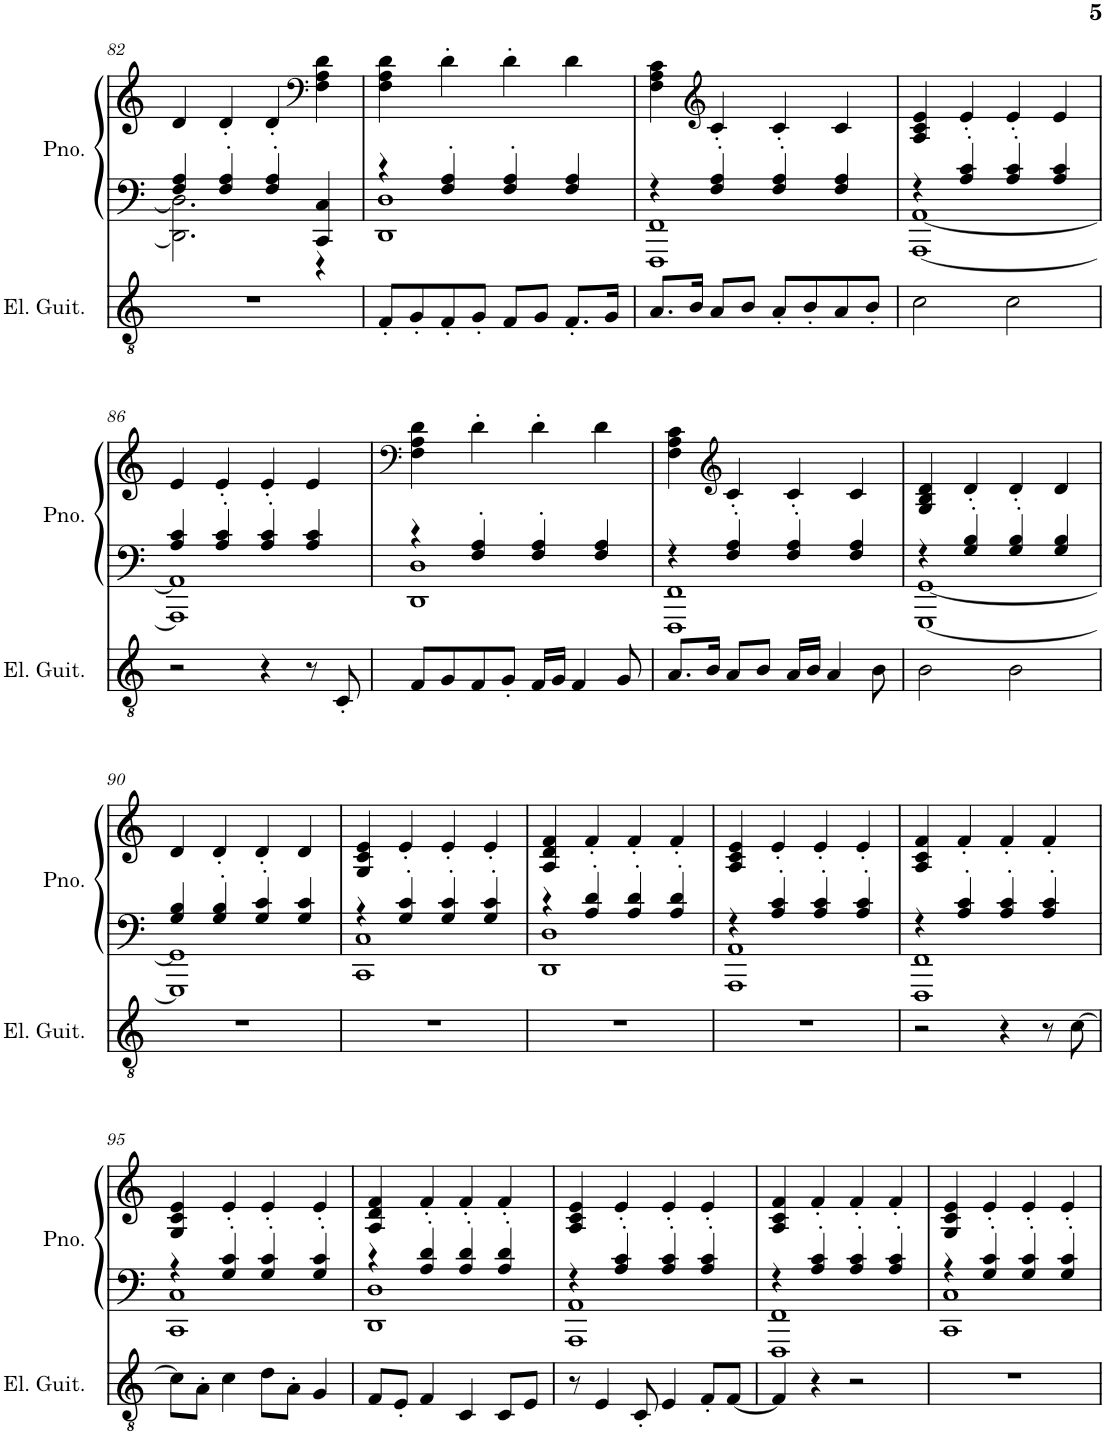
**kern	**kern	**kern	**kern	**kern	**kern	**kern	**kern
*part7	*part6	*part5	*part4	*part3	*part2	*part1	*part1
*staff8	*staff7	*staff6	*staff5	*staff4	*staff3	*staff2	*staff1
*I"Piano	*I"Pad Synthesizer	*I"Pardessus de viole	*I"Electric Guitar	*I"Winds	*I"Fretless Electric Bass	*I"Piano, Stay	*
*I'Pno.	*I'Synth.	*I'Pds. v.	*I'El. Guit.	*I'Wi.	*I'Frtl. El. B.	*I'Pno.	*
!!LO:PB:g=z
*clefF4	*clefF4	*clefG2	*clefGv2	*clefF4	*clefF4	*clefF4	*clefG2
*	*	*	*	*	*Trd7c12	*	*
*k[]	*k[]	*k[]	*k[]	*k[]	*k[]	*k[]	*k[]
*M4/4	*M4/4	*M4/4	*M4/4	*M4/4	*M4/4	*M4/4	*M4/4
=82	=82	=82	=82	=82	=82	=82	=82
*	*	*	*	*	*	*^	*
1r	1r	2.DDD] 2.DD]	1r	1r	2.DD]	4F/ 4A/	2.DD\] 2.D\]	4d/
.	.	.	.	.	.	4F/' 4A/'	.	4d'/
.	.	.	.	.	.	4F/' 4A/'	.	4d'/
*	*	*	*	*	*	*	*	*clefF4
.	.	4CCC 4CC	.	.	4r	4CC/ 4C/	4r	4F\ 4A\ 4d\
=83	=83	=83	=83	=83	=83	=83	=83	=83
8F'\L	1r	1DDD 1DD	8F'/L	8A\L	1DD	4r	1DD 1D	4F\ 4A\ 4d\
8G'\J	.	.	8G'/	8B\J	.	.	.	.
8F'\L	.	.	8F'/	8A\L	.	4F/' 4A/'	.	4d'\
8G'\J	.	.	8G'/J	8B\J	.	.	.	.
8F\L	.	.	8F/L	8A\L	.	4F/' 4A/'	.	4d'\
8G\J	.	.	8G/J	8B\J	.	.	.	.
8.F'\L	.	.	8.F'/L	8.A\L	.	4F/ 4A/	.	4d\
16G\Jk	.	.	16G/Jk	16B\Jk	.	.	.	.
=84	=84	=84	=84	=84	=84	=84	=84	=84
*	*	*	*	*clefG2	*	*	*	*
8.A\L	1r	1FFF 1FF	8.A/L	8.c/L	1FF	4r	1FFF 1FF	4F\ 4A\ 4c\
16B\Jk	.	.	16B/Jk	16d/Jk	.	.	.	.
*	*	*	*	*	*	*	*	*clefG2
8A\L	.	.	8A/L	8c/L	.	4F/' 4A/'	.	4c'/
8B\J	.	.	8B/J	8d/J	.	.	.	.
8A'\L	.	.	8A'/L	8c/L	.	4F/' 4A/'	.	4c'/
8B'\J	.	.	8B'/	8d/J	.	.	.	.
8A\L	.	.	8A/	8c/L	.	4F/ 4A/	.	4c/
8B'\J	.	.	8B'/J	8d/J	.	.	.	.
=85	=85	=85	=85	=85	=85	=85	=85	=85
2c	1r	[1AAA [1AA	2c\	2e	[1AA	4r	[1AAA [1AA	4A/ 4c/ 4e/
.	.	.	.	.	.	4A/' 4c/'	.	4e'/
2c	.	.	2c\	2e	.	4A/' 4c/'	.	4e'/
.	.	.	.	.	.	4A/ 4c/	.	4e/
!!LO:LB:g=z
=86	=86	=86	=86	=86	=86	=86	=86	=86
2r	1r	1AAA] 1AA]	2r	2r	1AA]	4A/ 4c/	1AAA] 1AA]	4e/
.	.	.	.	.	.	4A/' 4c/'	.	4e'/
4r	.	.	4r	4r	.	4A/' 4c/'	.	4e'/
8r	.	.	8r	8r	.	4A/ 4c/	.	4e/
*	*	*	*	*clefF4	*	*	*	*
8C'	.	.	8C'/	8E'	.	.	.	.
=87	=87	=87	=87	=87	=87	=87	=87	=87
*	*	*	*	*	*	*	*	*clefF4
8F\L	1r	1DDD 1DD	8F/L	8A\L	1DD	4r	1DD 1D	4F\ 4A\ 4d\
8G\J	.	.	8G/	8B'\J	.	.	.	.
8F\L	.	.	8F/	8A\L	.	4F/' 4A/'	.	4d'\
8G'\J	.	.	8G'/J	8B\J	.	.	.	.
16F\LL	.	.	16F/LL	16A\LL	.	4F/' 4A/'	.	4d'\
16G\JJ	.	.	16G/JJ	16B\JJ	.	.	.	.
4F	.	.	4F/	4A	.	.	.	.
.	.	.	.	.	.	4F/ 4A/	.	4d\
8G	.	.	8G/	8B	.	.	.	.
=88	=88	=88	=88	=88	=88	=88	=88	=88
*	*	*	*	*clefG2	*	*	*	*
8.A\L	1r	1FFF 1FF	8.A/L	8.c/L	1FF	4r	1FFF 1FF	4F\ 4A\ 4c\
16B\Jk	.	.	16B/Jk	16d/Jk	.	.	.	.
*	*	*	*	*	*	*	*	*clefG2
8A\L	.	.	8A/L	8c/L	.	4F/' 4A/'	.	4c'/
8B\J	.	.	8B/J	8d/J	.	.	.	.
16A\LL	.	.	16A/LL	16c/LL	.	4F/' 4A/'	.	4c'/
16B\JJ	.	.	16B/JJ	16d/JJ	.	.	.	.
4A	.	.	4A/	4c	.	.	.	.
.	.	.	.	.	.	4F/ 4A/	.	4c/
8B	.	.	8B\	8d	.	.	.	.
=89	=89	=89	=89	=89	=89	=89	=89	=89
2B	2r	[1GGG [1GG	2B\	2e	[1GG	4r	[1GGG [1GG	4G/ 4B/ 4d/
.	.	.	.	.	.	4G/' 4B/'	.	4d'/
2B	8r	.	2B\	2e	.	4G/' 4B/'	.	4d'/
.	16G'/LL	.	.	.	.	.	.	.
.	[16GGGG/JJ	.	.	.	.	.	.	.
.	4GGGG_	.	.	.	.	4G/ 4B/	.	4d/
!!LO:LB:g=z
=90	=90	=90	=90	=90	=90	=90	=90	=90
1r	2.GGGG]	1GGG] 1GG]	1r	1r	1GG]	4G/ 4B/	1GGG] 1GG]	4d/
.	.	.	.	.	.	4G/' 4B/'	.	4d'/
.	.	.	.	.	.	4G/' 4c/'	.	4d'/
.	4r	.	.	.	.	4G/ 4c/	.	4d/
=91	=91	=91	=91	=91	=91	=91	=91	=91
1r	1r	1CC 1C	1r	8r	1C	4r	1CC 1C	4G/ 4c/ 4e/
.	.	.	.	8e'	.	.	.	.
.	.	.	.	8e/L	.	4G/' 4c/'	.	4e'/
.	.	.	.	8g'/J	.	.	.	.
.	.	.	.	4g	.	4G/' 4c/'	.	4e'/
.	.	.	.	8e/L	.	4G/' 4c/'	.	4e'/
.	.	.	.	8d'/J	.	.	.	.
=92	=92	=92	=92	=92	=92	=92	=92	=92
1r	1r	1DD 1D	1r	8d/L	1D	4r	1DD 1D	4A/ 4d/ 4f/
.	.	.	.	8c'/J	.	.	.	.
.	.	.	.	4d	.	4A/' 4d/'	.	4f'/
.	.	.	.	4.A	.	4A/' 4d/'	.	4f'/
.	.	.	.	.	.	4A/' 4d/'	.	4f'/
.	.	.	.	[8c	.	.	.	.
=93	=93	=93	=93	=93	=93	=93	=93	=93
1r	1r	1AAA 1AA	1r	8c/L]	1AA	4r	1AAA 1AA	4A/ 4c/ 4e/
.	.	.	.	8c/J	.	.	.	.
.	.	.	.	8A/L	.	4A/' 4c/'	.	4e'/
.	.	.	.	8G'/J	.	.	.	.
.	.	.	.	8c/L	.	4A/' 4c/'	.	4e'/
.	.	.	.	8d/J	.	.	.	.
.	.	.	.	8r	.	4A/' 4c/'	.	4e'/
.	.	.	.	[8d	.	.	.	.
=94	=94	=94	=94	=94	=94	=94	=94	=94
2r	1r	1FFF 1FF	2r	4d]	1FF	4r	1FFF 1FF	4A/ 4c/ 4f/
.	.	.	.	4r	.	4A/' 4c/'	.	4f'/
4r	.	.	4r	4r	.	4A/' 4c/'	.	4f'/
8r	.	.	8r	8r	.	4A/' 4c/'	.	4f'/
*clefG2	*	*	*	*	*	*	*	*
[8c	.	.	[8c\	[8g	.	.	.	.
!!LO:LB:g=z
=95	=95	=95	=95	=95	=95	=95	=95	=95
8c/L]	1r	1CC 1C	8c\L]	8g/L]	1C	4r	1CC 1C	4G/ 4c/ 4e/
8A'/J	.	.	8A'\J	8e'/J	.	.	.	.
4c	.	.	4c\	4g	.	4G/' 4c/'	.	4e'/
8d/L	.	.	8d\L	8a/L	.	4G/' 4c/'	.	4e'/
*clefF4	*	*	*	*	*	*	*	*
8A'/J	.	.	8A'\J	8e'/J	.	.	.	.
4G	.	.	4G/	4e	.	4G/' 4c/'	.	4e'/
=96	=96	=96	=96	=96	=96	=96	=96	=96
8F\L	1r	1DD 1D	8F/L	8d/L	1D	4r	1DD 1D	4A/ 4d/ 4f/
8E'\J	.	.	8E'/J	8c'/J	.	.	.	.
4F	.	.	4F/	4d	.	4A/' 4d/'	.	4f'/
4C	.	.	4C/	4A	.	4A/' 4d/'	.	4f'/
8C\L	.	.	8C/L	8G/L	.	4A/' 4d/'	.	4f'/
8E\J	.	.	8E/J	8c/J	.	.	.	.
=97	=97	=97	=97	=97	=97	=97	=97	=97
8r	1r	1AAA 1AA	8r	8r	1AA	4r	1AAA 1AA	4A/ 4c/ 4e/
4E	.	.	4E/	4d	.	.	.	.
.	.	.	.	.	.	4A/' 4c/'	.	4e'/
8C'	.	.	8C'/	8e'	.	.	.	.
4E	.	.	4E/	4e	.	4A/' 4c/'	.	4e'/
8F'\L	.	.	8F'/L	8c'/L	.	4A/' 4c/'	.	4e'/
[8F\J	.	.	[8F/J	[8A/J	.	.	.	.
=98	=98	=98	=98	=98	=98	=98	=98	=98
*	*	*^	*	*	*	*	*	*
4F]	1r	1FF	[1FFF	4F/]	4A]	1FF	4r	1FFF 1FF	4A/ 4c/ 4f/
4r	.	.	.	4r	8r	.	4A/' 4c/'	.	4f'/
.	.	.	.	.	8c'	.	.	.	.
2r	.	.	.	2r	8.e/L	.	4A/' 4c/'	.	4f'/
.	.	.	.	.	16d/Jk	.	.	.	.
.	.	.	.	.	8.c'/L	.	4A/' 4c/'	.	4f'/
.	.	.	.	.	[16e/Jk	.	.	.	.
=99	=99	=99	=99	=99	=99	=99	=99	=99	=99
1r	1r	1CC 1C	4FFF]	1r	1e_	1C	4r	1CC 1C	4G/ 4c/ 4e/
.	.	.	4r	.	.	.	4G/' 4c/'	.	4e'/
.	.	.	2r	.	.	.	4G/' 4c/'	.	4e'/
.	.	.	.	.	.	.	4G/' 4c/'	.	4e'/
*	*	*v	*v	*	*	*	*v	*v	*
=	=	=	=	=	=	=	=
*-	*-	*-	*-	*-	*-	*-	*-
